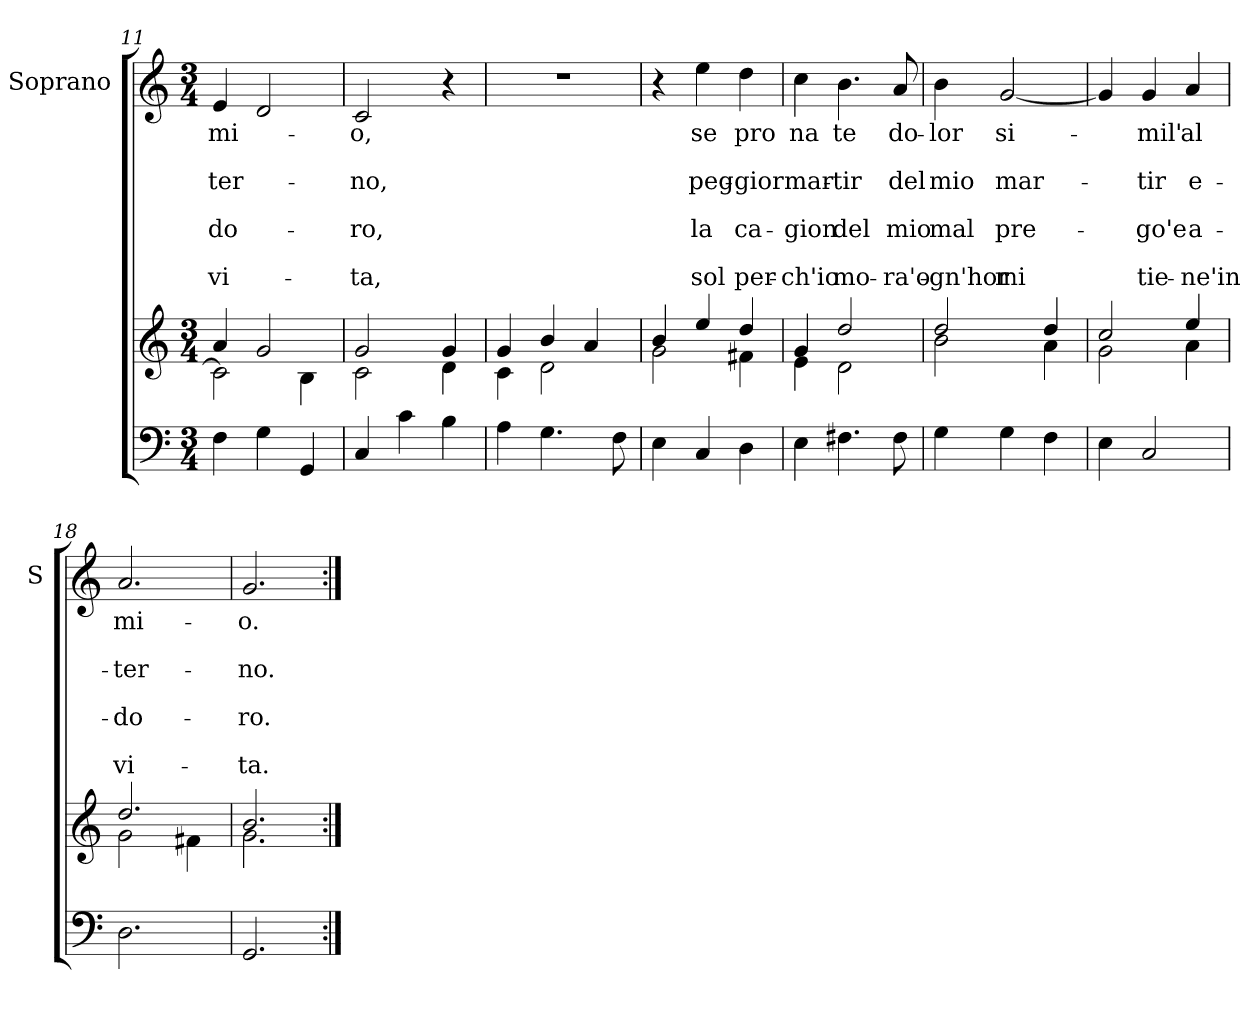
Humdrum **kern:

**kern	**kern	**kern	**text	**text	**text	**text	**text	**text	**text
*part2	*part2	*part1	*part1	*part1	*part1	*part1	*part1	*part1	*part1
*staff3	*staff2	*staff1	*staff1	*staff1	*staff1	*staff1	*staff1	*staff1	*staff1
*	*	*I"Soprano	*	*	*	*	*	*	*
*	*	*I'S	*	*	*	*	*	*	*
*clefF4	*clefG2	*clefG2	*	*	*	*	*	*	*
*k[]	*k[]	*k[]	*	*	*	*	*	*	*
*C:	*C:	*C:	*	*	*	*	*	*	*
*M3/4	*M3/4	*M3/4	*	*	*	*	*	*	*
=11	=11	=11	=11	=11	=11	=11	=11	=11	=11
*	*^	*	*	*	*	*	*	*	*
!	!	!	!	!LO:LY:b	!	!LO:LY:b	!	!LO:LY:b	!	!LO:LY:b
4F\	4a/	2c\]	4e/	mi-	.	-ter-	.	-do-	.	vi-
4G\	2g/	.	2d/	.	.	.	.	.	.	.
4GG/	.	4B\	.	.	.	.	.	.	.	.
=12	=12	=12	=12	=12	=12	=12	=12	=12	=12	=12
!	!	!	!	!LO:LY:b	!	!LO:LY:b	!	!LO:LY:b	!	!LO:LY:b
4C/	2g/	2c\	2c/	-o,	.	-no,	.	-ro,	.	-ta,
4c\	.	.	.	.	.	.	.	.	.	.
4B\	4g/	4d\	4r	.	.	.	.	.	.	.
=13	=13	=13	=13	=13	=13	=13	=13	=13	=13	=13
4A\	4g/	4c\	2.r	.	.	.	.	.	.	.
4.G\	4b/	2d\	.	.	.	.	.	.	.	.
.	4a/	.	.	.	.	.	.	.	.	.
8F\	.	.	.	.	.	.	.	.	.	.
=14	=14	=14	=14	=14	=14	=14	=14	=14	=14	=14
4E\	4b/	2g\	4r	.	.	.	.	.	.	.
!	!	!	!	!LO:LY:b	!	!LO:LY:b	!	!LO:LY:b	!	!LO:LY:b
4C/	4ee/	.	4ee\	se	.	peg-	.	la	.	sol
!	!	!	!	!LO:LY:b	!	!LO:LY:b	!	!LO:LY:b	!	!LO:LY:b
4D\	4dd/	4f#X\	4dd\	pro	.	-gior	.	ca-	.	per-
!!LO:LB:g=z
=15	=15	=15	=15	=15	=15	=15	=15	=15	=15	=15
!	!	!	!	!LO:LY:b	!	!LO:LY:b	!	!LO:LY:b	!	!LO:LY:b
4E\	4g/	4e\	4cc\	na	.	mar-	.	-gion	.	-ch'io
!	!	!	!	!LO:LY:b	!	!LO:LY:b	!	!LO:LY:b	!	!LO:LY:b
4.F#X\	2dd/	2d\	4.b\	te	.	-tir	.	del	.	mo-
!	!	!	!	!LO:LY:b	!	!LO:LY:b	!	!LO:LY:b	!	!LO:LY:b
8F#\	.	.	8a/	do-	.	del	.	mio	.	-ra'o-
=16	=16	=16	=16	=16	=16	=16	=16	=16	=16	=16
!	!	!	!	!LO:LY:b	!	!LO:LY:b	!	!LO:LY:b	!	!LO:LY:b
4G\	2dd/	2b\	4b\	-lor	.	mio	.	mal	.	-gn'hor
!	!	!	!	!LO:LY:b	!	!LO:LY:b	!	!LO:LY:b	!	!LO:LY:b
4G\	.	.	[2g/	si-	.	mar-	.	pre-	.	mi
4F\	4dd/	4a\	.	.	.	.	.	.	.	.
=17	=17	=17	=17	=17	=17	=17	=17	=17	=17	=17
4E\	2cc/	2g\	4g/]	.	.	.	.	.	.	.
!	!	!	!	!LO:LY:b	!	!LO:LY:b	!	!LO:LY:b	!	!LO:LY:b
2C/	.	.	4g/	-mil'	.	-tir	.	-go'e	.	tie-
!	!	!	!	!LO:LY:b	!	!LO:LY:b	!	!LO:LY:b	!	!LO:LY:b
.	4ee/	4a\	4a/	al	.	e-	.	a-	.	-ne'in
=18	=18	=18	=18	=18	=18	=18	=18	=18	=18	=18
!	!	!	!	!LO:LY:b	!	!LO:LY:b	!	!LO:LY:b	!	!LO:LY:b
2.D\	2.dd/	2g\	2.a/	mi-	.	-ter-	.	-do-	.	vi-
.	.	4f#X\	.	.	.	.	.	.	.	.
=19	=19	=19	=19	=19	=19	=19	=19	=19	=19	=19
!	!	!	!	!LO:LY:b	!	!LO:LY:b	!	!LO:LY:b	!	!LO:LY:b
2.GG/	2.b/	2.g\	2.g/	-o.	.	-no.	.	-ro.	.	-ta.
*	*v	*v	*	*	*	*	*	*	*	*
=:|!	=:|!	=:|!	=:|!	=:|!	=:|!	=:|!	=:|!	=:|!	=:|!
*-	*-	*-	*-	*-	*-	*-	*-	*-	*-
